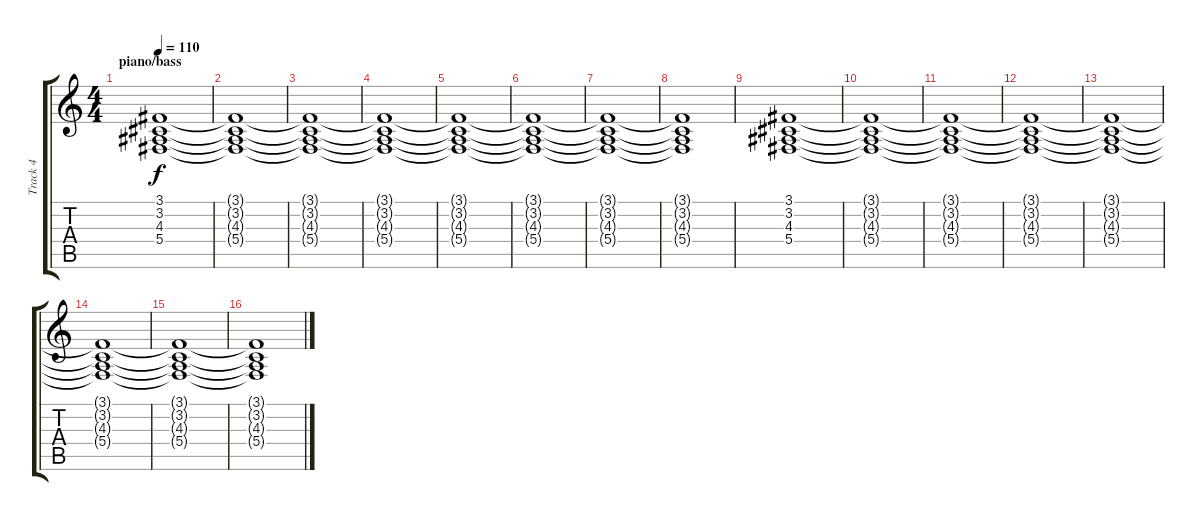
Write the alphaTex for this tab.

\track ("Track 4" "Track 4") {instrument pad2warm}
\staff {score tabs}
\tuning (Eb4 Bb3 Gb3 Db3 Ab2 Db2) {hide}
\ts (4 4)
\section ("" "piano/bass")
\tempo 110
\clef g2
\ks c
(3.1 3.2 4.3 5.4).1{dy f} |
(3.1{t} 3.2{t} 4.3{t} 5.4{t}).1 |
(3.1{t} 3.2{t} 4.3{t} 5.4{t}).1 |
(3.1{t} 3.2{t} 4.3{t} 5.4{t}).1 |
(3.1{t} 3.2{t} 4.3{t} 5.4{t}).1 |
(3.1{t} 3.2{t} 4.3{t} 5.4{t}).1 |
(3.1{t} 3.2{t} 4.3{t} 5.4{t}).1 |
(3.1{t} 3.2{t} 4.3{t} 5.4{t}).1 |
(3.1 3.2 4.3 5.4).1 |
(3.1{t} 3.2{t} 4.3{t} 5.4{t}).1 |
(3.1{t} 3.2{t} 4.3{t} 5.4{t}).1 |
(3.1{t} 3.2{t} 4.3{t} 5.4{t}).1 |
(3.1{t} 3.2{t} 4.3{t} 5.4{t}).1 |
(3.1{t} 3.2{t} 4.3{t} 5.4{t}).1 |
(3.1{t} 3.2{t} 4.3{t} 5.4{t}).1 |
(3.1{t} 3.2{t} 4.3{t} 5.4{t}).1
